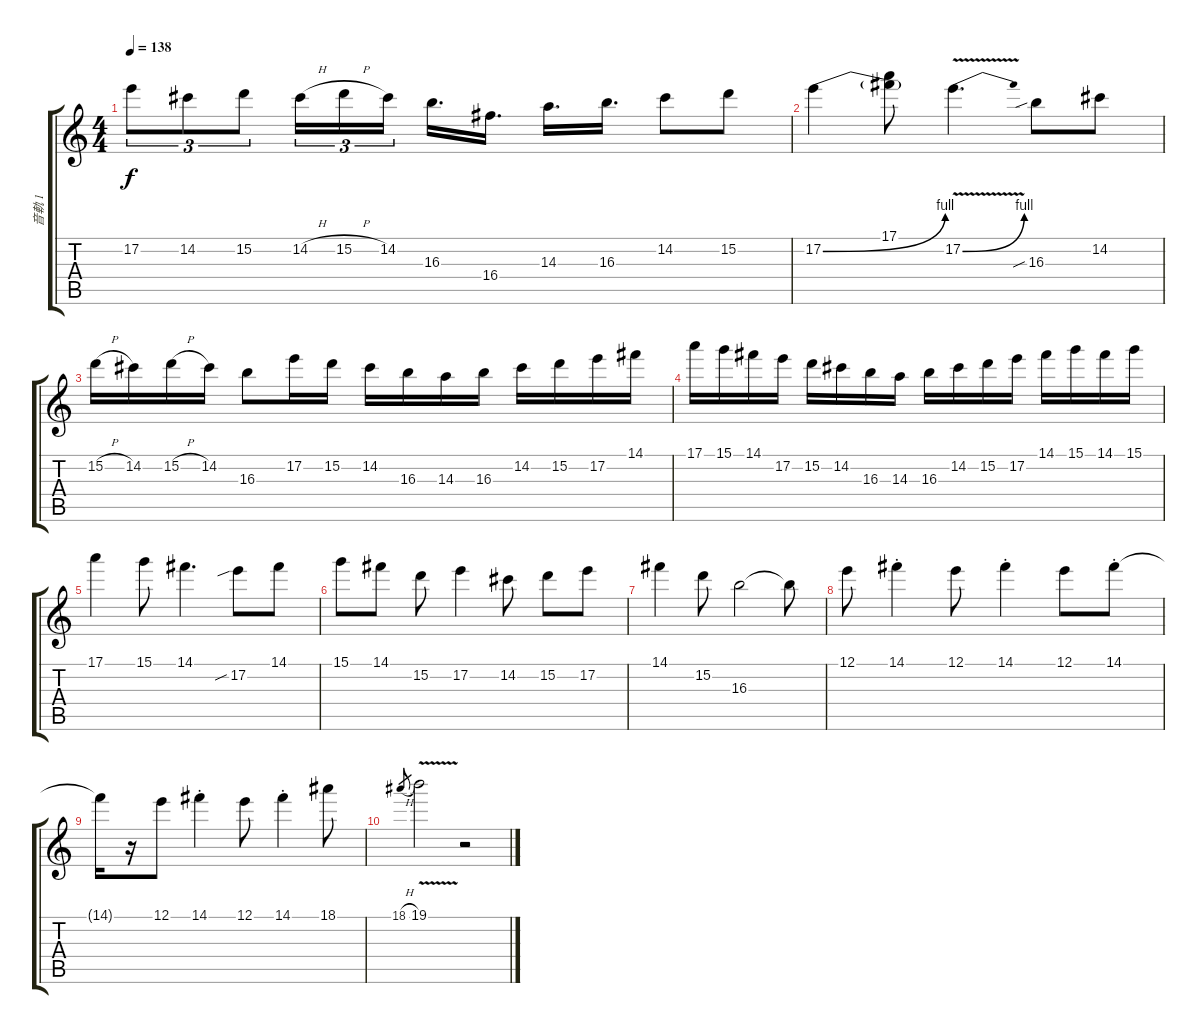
\track ("音軌 1" "音軌 1") {instrument overdrivenguitar}
\staff {score tabs}
\tuning (E4 B3 G3 D3 A2 E2) {hide}
\ts (4 4)
\tempo 138
\clef g2
\ks c
17.2.8{tu (3 2) dy f} 14.2.8{tu (3 2)} 15.2.8{tu (3 2)} 14.2{h}.16{tu (3 2)} 15.2{h}.16{tu (3 2)} 14.2.16{tu (3 2) beam splitsecondary} 16.3.16{d} 16.4.16{d} 14.3.16{d} 16.3.16{d} 14.2.8 15.2.8 |
17.2{be (bend 0 0 60 4)}.4 (17.1 17.2{t}).8 17.2{be (bend 0 0 60 4) v}.4{d} 16.3{sib}.8 14.2.8 |
15.2{h}.16 14.2.16 15.2{h}.16 14.2.16 16.3.8 17.2.16 15.2.16 14.2.16 16.3.16 14.3.16 16.3.16 14.2.16 15.2.16 17.2.16 14.1.16 |
17.1.16 15.1.16 14.1.16 17.2.16 15.2.16 14.2.16 16.3.16 14.3.16 16.3.16 14.2.16 15.2.16 17.2.16 14.1.16 15.1.16 14.1.16 15.1.16 |
17.1.4 15.1.8 14.1.4{d} 17.2{sib}.8 14.1.8 |
15.1.8 14.1.8 15.2.8 17.2.4 14.2.8 15.2.8 17.2.8 |
14.1.4 15.2.8 16.3.2 16.3{t}.8 |
12.1.8 14.1{st}.4 12.1.8 14.1{st}.4 12.1.8 14.1{st}.8 |
14.1{t}.16 r.16 12.1.8 14.1{st}.4 12.1.8 14.1{st}.4 18.1.8 |
18.1{h}.8{gr} 19.1{v}.2 r.2
